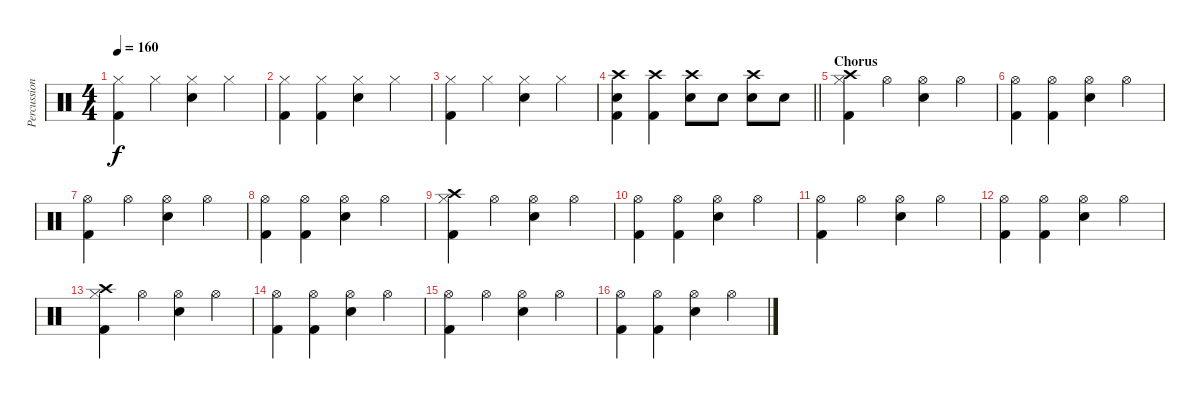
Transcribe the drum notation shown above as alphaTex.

\track ("Percussion" "Percussion") {instrument percussion}
\staff {score}
\articulation defaults
\ts (4 4)
\tempo 160
\clef neutral
\ks c
("Hi-Hat (closed)" "Kick (hit) 2").4{dy f} "Hi-Hat (closed)".4 ("Hi-Hat (closed)" "Snare (hit) 2").4 "Hi-Hat (closed)".4 |
("Hi-Hat (closed)" "Kick (hit) 2").4 ("Hi-Hat (closed)" "Kick (hit) 2").4 ("Hi-Hat (closed)" "Snare (hit) 2").4 "Hi-Hat (closed)".4 |
("Hi-Hat (closed)" "Kick (hit) 2").4 "Hi-Hat (closed)".4 ("Hi-Hat (closed)" "Snare (hit) 2").4 "Hi-Hat (closed)".4 |
\barLineRight lightlight
("Crash high (hit)" "Snare (hit) 2" "Kick (hit) 2").4 ("Crash high (hit)" "Kick (hit) 2").4 ("Crash high (hit)" "Snare (hit) 2").8 "Snare (hit) 2".8 ("Crash high (hit)" "Snare (hit) 2").8 "Snare (hit) 2".8 |
\section ("" "Chorus")
("Hi-Hat (closed)" "Crash high (hit)" "Kick (hit) 2").4 "Hi-Hat (open)".4 ("Hi-Hat (open)" "Snare (hit) 2").4 "Hi-Hat (open)".4 |
("Hi-Hat (open)" "Kick (hit) 2").4 ("Hi-Hat (open)" "Kick (hit) 2").4 ("Hi-Hat (open)" "Snare (hit) 2").4 "Hi-Hat (open)".4 |
("Hi-Hat (open)" "Kick (hit) 2").4 "Hi-Hat (open)".4 ("Hi-Hat (open)" "Snare (hit) 2").4 "Hi-Hat (open)".4 |
("Hi-Hat (open)" "Kick (hit) 2").4 ("Hi-Hat (open)" "Kick (hit) 2").4 ("Hi-Hat (open)" "Snare (hit) 2").4 "Hi-Hat (open)".4 |
("Hi-Hat (closed)" "Crash high (hit)" "Kick (hit) 2").4 "Hi-Hat (open)".4 ("Hi-Hat (open)" "Snare (hit) 2").4 "Hi-Hat (open)".4 |
("Hi-Hat (open)" "Kick (hit) 2").4 ("Hi-Hat (open)" "Kick (hit) 2").4 ("Hi-Hat (open)" "Snare (hit) 2").4 "Hi-Hat (open)".4 |
("Hi-Hat (open)" "Kick (hit) 2").4 "Hi-Hat (open)".4 ("Hi-Hat (open)" "Snare (hit) 2").4 "Hi-Hat (open)".4 |
("Hi-Hat (open)" "Kick (hit) 2").4 ("Hi-Hat (open)" "Kick (hit) 2").4 ("Hi-Hat (open)" "Snare (hit) 2").4 "Hi-Hat (open)".4 |
("Hi-Hat (closed)" "Crash high (hit)" "Kick (hit) 2").4 "Hi-Hat (open)".4 ("Hi-Hat (open)" "Snare (hit) 2").4 "Hi-Hat (open)".4 |
("Hi-Hat (open)" "Kick (hit) 2").4 ("Hi-Hat (open)" "Kick (hit) 2").4 ("Hi-Hat (open)" "Snare (hit) 2").4 "Hi-Hat (open)".4 |
("Hi-Hat (open)" "Kick (hit) 2").4 "Hi-Hat (open)".4 ("Hi-Hat (open)" "Snare (hit) 2").4 "Hi-Hat (open)".4 |
("Hi-Hat (open)" "Kick (hit) 2").4 ("Hi-Hat (open)" "Kick (hit) 2").4 ("Hi-Hat (open)" "Snare (hit) 2").4 "Hi-Hat (open)".4
